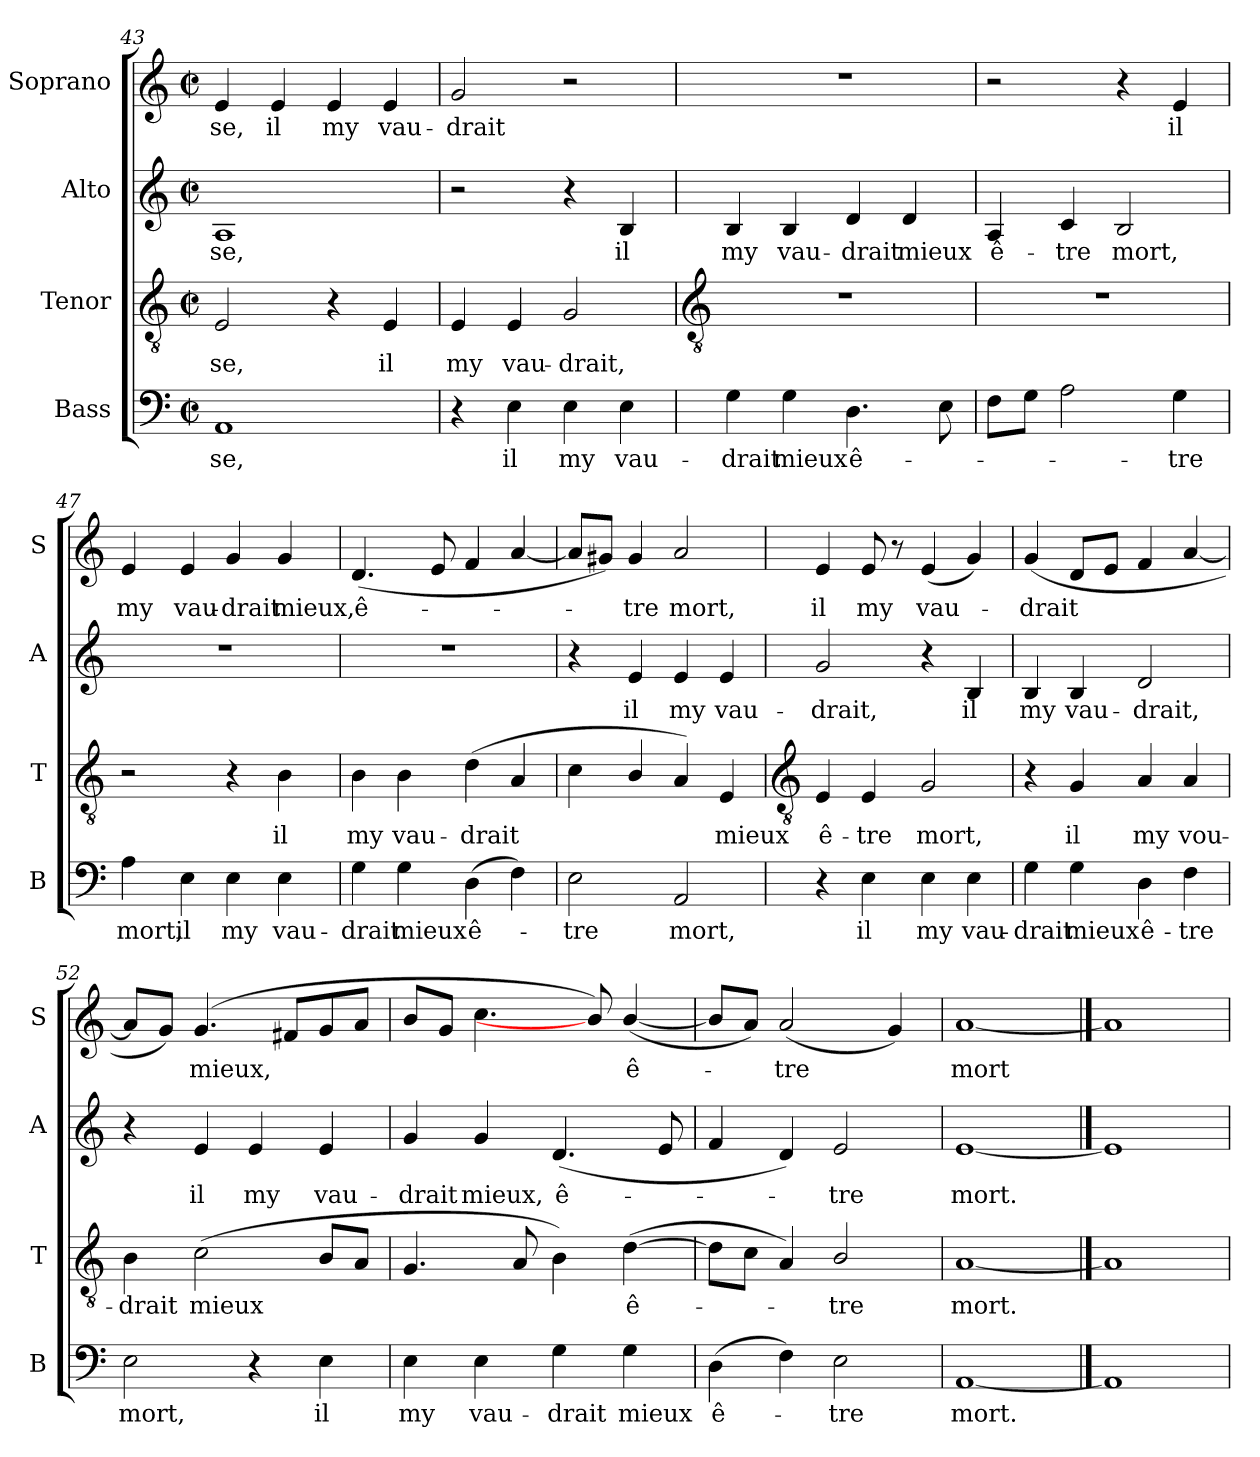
**kern	**text	**kern	**text	**kern	**text	**kern	**text
*part4	*part4	*part3	*part3	*part2	*part2	*part1	*part1
*staff4	*staff4	*staff3	*staff3	*staff2	*staff2	*staff1	*staff1
*I"Bass	*	*I"Tenor	*	*I"Alto	*	*I"Soprano	*
*I'B	*	*I'T	*	*I'A	*	*I'S	*
*clefF4	*	*clefGv2	*	*clefG2	*	*clefG2	*
*k[]	*	*k[]	*	*k[]	*	*k[]	*
*C:	*	*C:	*	*C:	*	*C:	*
*M2/2	*	*M2/2	*	*M2/2	*	*M2/2	*
*met(c|)	*	*met(c|)	*	*met(c|)	*	*met(c|)	*
=43	=43	=43	=43	=43	=43	=43	=43
!	!LO:LY:b	!	!LO:LY:b	!	!LO:LY:b	!	!LO:LY:b
1AA	se,	2E	se,	1A	se,	4e	se,
!	!	!	!	!	!	!	!LO:LY:b
.	.	.	.	.	.	4e	il
!	!	!	!	!	!	!	!LO:LY:b
.	.	4r	.	.	.	4e	my
!	!	!	!LO:LY:b	!	!	!	!LO:LY:b
.	.	4E	il	.	.	4e	vau-
=44	=44	=44	=44	=44	=44	=44	=44
!	!	!	!LO:LY:b	!	!	!	!LO:LY:b
4r	.	4E	my	2r	.	2g	-drait
!	!LO:LY:b	!	!LO:LY:b	!	!	!	!
4E	il	4E	vau-	.	.	.	.
!	!LO:LY:b	!	!LO:LY:b	!	!	!	!
4E	my	2G	-drait,	4r	.	2r	.
!	!LO:LY:b	!	!	!	!LO:LY:b	!	!
4E	vau-	.	.	4B	il	.	.
!!LO:LB:g=z
=45	=45	=45	=45	=45	=45	=45	=45
*	*	*clefGv2	*	*	*	*	*
!	!LO:LY:b	!	!	!	!LO:LY:b	!	!
4G	-drait	1r	.	4B	my	1r	.
!	!LO:LY:b	!	!	!	!LO:LY:b	!	!
4G	mieux	.	.	4B	vau-	.	.
!	!LO:LY:b	!	!	!	!LO:LY:b	!	!
4.D	ê-	.	.	4d	-drait	.	.
!	!	!	!	!	!LO:LY:b	!	!
.	.	.	.	4d	mieux	.	.
8E	.	.	.	.	.	.	.
=46	=46	=46	=46	=46	=46	=46	=46
!	!	!	!	!	!LO:LY:b	!	!
8FL	.	1r	.	4A	ê-	2r	.
8GJ	.	.	.	.	.	.	.
!	!	!	!	!	!LO:LY:b	!	!
2A	.	.	.	4c	-tre	.	.
!	!	!	!	!	!LO:LY:b	!	!
.	.	.	.	2B	mort,	4r	.
!	!LO:LY:b	!	!	!	!	!	!LO:LY:b
4G	tre	.	.	.	.	4e	il
=47	=47	=47	=47	=47	=47	=47	=47
!	!LO:LY:b	!	!	!	!	!	!LO:LY:b
4A	mort,	2r	.	1r	.	4e	my
!	!LO:LY:b	!	!	!	!	!	!LO:LY:b
4E	il	.	.	.	.	4e	vau-
!	!LO:LY:b	!	!	!	!	!	!LO:LY:b
4E	my	4r	.	.	.	4g	-drait
!	!LO:LY:b	!	!LO:LY:b	!	!	!	!LO:LY:b
4E	vau-	4B	il	.	.	4g	mieux,
=48	=48	=48	=48	=48	=48	=48	=48
!	!LO:LY:b	!	!LO:LY:b	!	!	!	!LO:LY:b
4G	-drait	4B	my	1r	.	(<4.d	ê-
!	!LO:LY:b	!	!LO:LY:b	!	!	!	!
4G	mieux	4B	vau-	.	.	.	.
.	.	.	.	.	.	8e	.
!	!LO:LY:b	!	!LO:LY:b	!	!	!	!
(>4D	ê-	(<4d	-drait	.	.	4f	.
4F)	.	4A	.	.	.	[4a	.
=49	=49	=49	=49	=49	=49	=49	=49
!	!LO:LY:b	!	!	!	!	!	!
2E	tre	4c	.	4r	.	8aL]	.
.	.	.	.	.	.	8g#XJ)	.
!	!	!	!	!	!LO:LY:b	!	!LO:LY:b
.	.	4B/	.	4e	il	4g#	tre
!	!LO:LY:b	!	!	!	!LO:LY:b	!	!LO:LY:b
2AA	mort,	4A)	.	4e	my	2a	mort,
!	!	!	!LO:LY:b	!	!LO:LY:b	!	!
.	.	4E	mieux	4e	vau-	.	.
!!LO:LB:g=z
=50	=50	=50	=50	=50	=50	=50	=50
*	*	*clefGv2	*	*	*	*	*
!	!	!	!LO:LY:b	!	!LO:LY:b	!	!LO:LY:b
4r	.	4E	ê-	2g	-drait,	4e	il
!	!LO:LY:b	!	!LO:LY:b	!	!	!	!LO:LY:b
4E	il	4E	-tre	.	.	8e	my
.	.	.	.	.	.	8r	.
!	!LO:LY:b	!	!LO:LY:b	!	!	!	!LO:LY:b
4E	my	2G	mort,	4r	.	(<4e	vau-
!	!LO:LY:b	!	!	!	!LO:LY:b	!	!
4E	vau-	.	.	4B	il	4g)	.
=51	=51	=51	=51	=51	=51	=51	=51
!	!LO:LY:b	!	!	!	!LO:LY:b	!	!LO:LY:b
4G	-drait	4r	.	4B	my	(<4g	drait
!	!LO:LY:b	!	!LO:LY:b	!	!LO:LY:b	!	!
4G	mieux	4G	il	4B	vau-	8dL	.
.	.	.	.	.	.	8eJ	.
!	!LO:LY:b	!	!LO:LY:b	!	!LO:LY:b	!	!
4D	ê-	4A	my	2d	-drait,	4f	.
!	!LO:LY:b	!	!LO:LY:b	!	!	!	!
4F	-tre	4A	vou-	.	.	[4a	.
=52	=52	=52	=52	=52	=52	=52	=52
!	!LO:LY:b	!	!LO:LY:b	!	!	!	!
2E	mort,	4B	-drait	4r	.	8aL]	.
.	.	.	.	.	.	8gJ)	.
!	!	!	!LO:LY:b	!	!LO:LY:b	!	!LO:LY:b
.	.	(>2c	mieux	4e	il	(<4.g	mieux,
!	!	!	!	!	!LO:LY:b	!	!
4r	.	.	.	4e	my	.	.
.	.	.	.	.	.	8f#XL	.
!	!LO:LY:b	!	!	!	!LO:LY:b	!	!
4E	il	8BL	.	4e	vau-	8g	.
.	.	8AJ	.	.	.	8aJ	.
=53	=53	=53	=53	=53	=53	=53	=53
!	!LO:LY:b	!	!	!	!LO:LY:b	!	!
4E	my	4.G	.	4g	-drait	8bL	.
.	.	.	.	.	.	8gJ	.
!	!LO:LY:b	!	!	!	!LO:LY:b	!	!
4E	vau-	.	.	4g	mieux,	4.cc	.
.	.	8A	.	.	.	.	.
!	!LO:LY:b	!	!	!	!LO:LY:b	!	!
4G	-drait	4B)	.	(<4.d	ê-	.	.
.	.	.	.	.	.	8b/])	.
!	!LO:LY:b	!	!LO:LY:b	!	!	!	!LO:LY:b
4G	mieux	(>[4d	ê-	.	.	(<[4b/	ê-
.	.	.	.	8e	.	.	.
=54	=54	=54	=54	=54	=54	=54	=54
!	!LO:LY:b	!	!	!	!	!	!
(>4D	ê-	8dL]	.	4f	.	8bL]	.
.	.	8cJ	.	.	.	8aJ)	.
!	!	!	!	!	!	!	!LO:LY:b
4F)	.	4A)	.	4d)	.	(<2a	tre
!	!LO:LY:b	!	!LO:LY:b	!	!LO:LY:b	!	!
2E	tre	2B/	tre	2e	tre	.	.
.	.	.	.	.	.	4g)	.
=55	=55	=55	=55	=55	=55	=55	=55
!	!LO:LY:b	!	!LO:LY:b	!	!LO:LY:b	!	!LO:LY:b
[1AA	mort.	[1A	mort.	[1e	mort.	[1a	mort
==56	==56	==56	==56	==56	==56	==56	==56
1AA]	.	1A]	.	1e]	.	1a]	.
=	=	=	=	=	=	=	=
*-	*-	*-	*-	*-	*-	*-	*-
